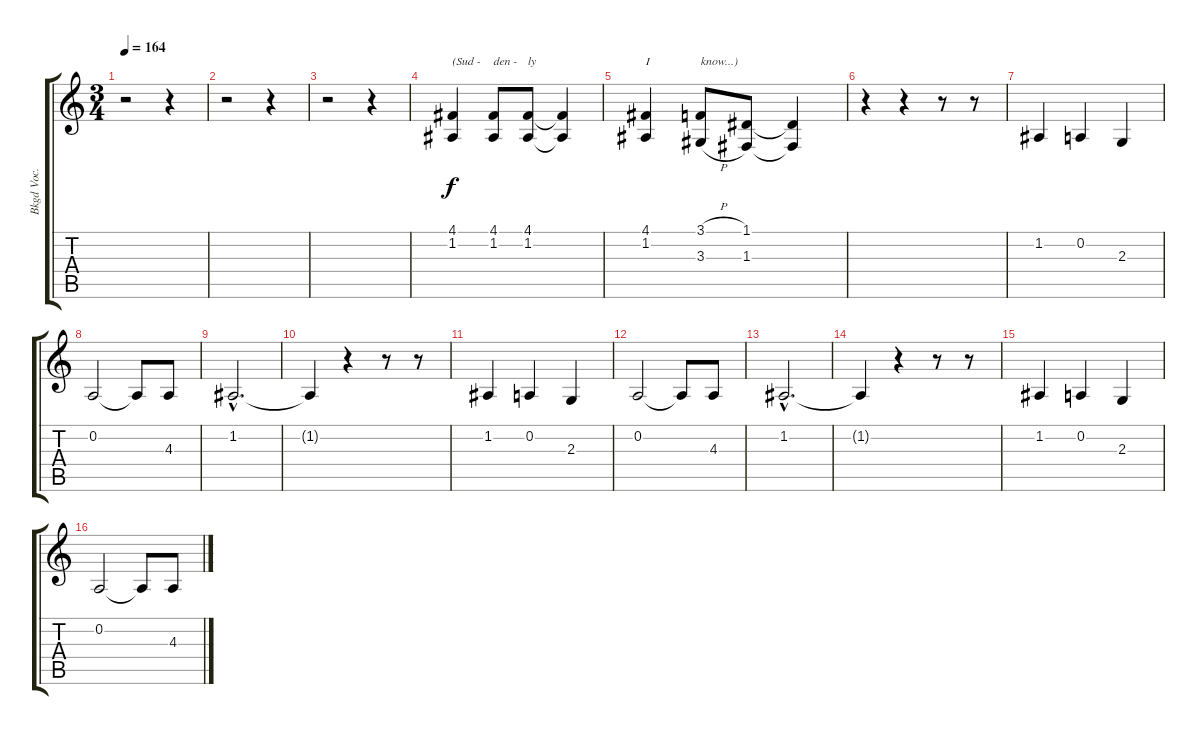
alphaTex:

\track ("Bkgd Voc." "Bkgd Voc.") {instrument drawbarorgan}
\staff {score tabs}
\tuning (D4 A3 F3 C3 G2 D2) {hide}
\ts (3 4)
\tempo 164
\clef g2
\ks c
r.2{dy f} r.4 |
r.2 r.4 |
r.2 r.4 |
(4.1 1.2).4{txt "(Sud - "} (4.1 1.2).8{txt "den - "} (4.1 1.2).8{txt "ly"} (4.1{t} 1.2{t}).4 |
(4.1 1.2).4{txt "I"} (3.1{h} 3.3{h}).8{txt "know...)"} (1.1 1.3).8 (1.1{t} 1.3{t}).4 |
r.4 r.4 r.8 r.8 |
1.2.4 0.2.4 2.3.4 |
0.2.2 0.2{t}.8 4.3.8 |
1.2{hac}.2{d} |
1.2{t}.4 r.4 r.8 r.8 |
1.2.4 0.2.4 2.3.4 |
0.2.2 0.2{t}.8 4.3.8 |
1.2{hac}.2{d} |
1.2{t}.4 r.4 r.8 r.8 |
1.2.4 0.2.4 2.3.4 |
0.2.2 0.2{t}.8 4.3.8
